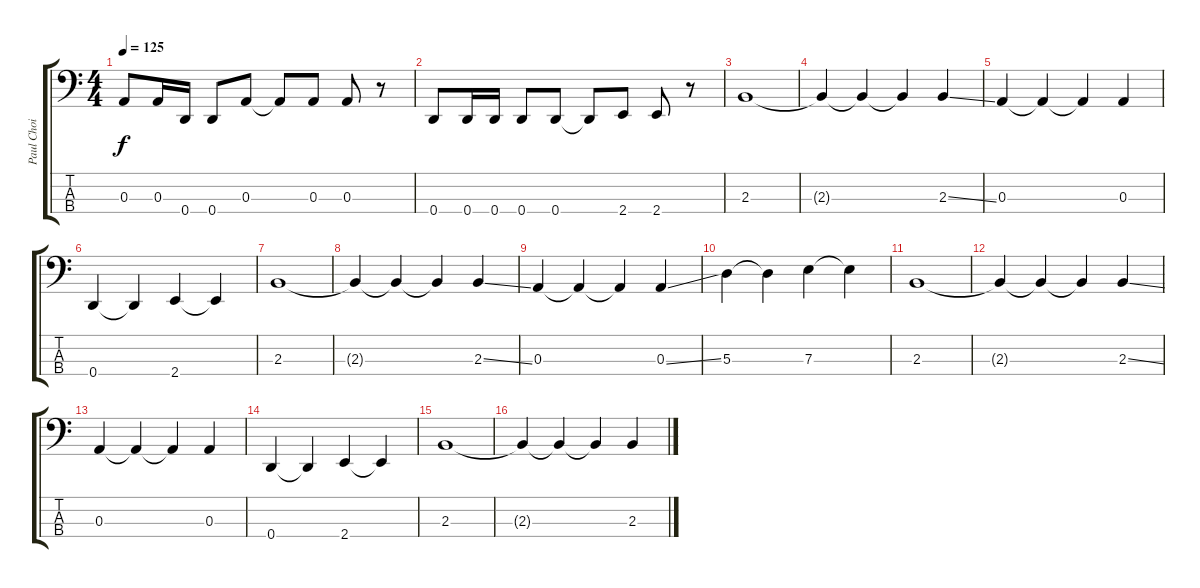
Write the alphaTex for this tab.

\track ("Paul Choi" "Paul Choi") {instrument electricbasspick}
\staff {score tabs}
\tuning (G2 D2 A1 D1) {hide}
\ts (4 4)
\tempo 125
\clef f4
\ks c
0.3.8{dy f} 0.3.16 0.4.16 0.4.8 0.3.8 0.3{t}.8 0.3.8 0.3.8 r.8 |
0.4.8 0.4.16 0.4.16 0.4.8 0.4.8 0.4{t}.8 2.4.8 2.4.8 r.8 |
2.3.1 |
2.3{t}.4 2.3{t}.4 2.3{t}.4 2.3{ss}.4 |
0.3.4 0.3{t}.4 0.3{t}.4 0.3.4 |
0.4.4 0.4{t}.4 2.4.4 2.4{t}.4 |
2.3.1 |
2.3{t}.4 2.3{t}.4 2.3{t}.4 2.3{ss}.4 |
0.3.4 0.3{t}.4 0.3{t}.4 0.3{ss}.4 |
5.3.4 5.3{t}.4 7.3.4 7.3{t}.4 |
2.3.1 |
2.3{t}.4 2.3{t}.4 2.3{t}.4 2.3{ss}.4 |
0.3.4 0.3{t}.4 0.3{t}.4 0.3.4 |
0.4.4 0.4{t}.4 2.4.4 2.4{t}.4 |
2.3.1 |
2.3{t}.4 2.3{t}.4 2.3{t}.4 2.3{ss}.4
